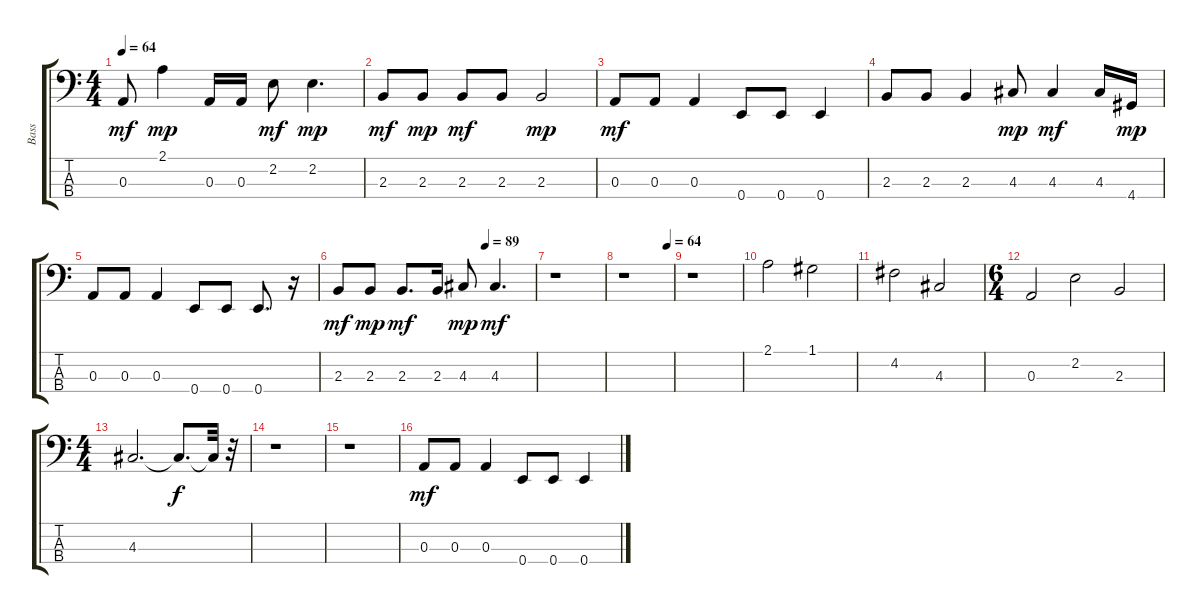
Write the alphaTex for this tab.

\track ("Bass" "Bass") {instrument electricbassfinger}
\staff {score tabs}
\tuning (G2 D2 A1 E1) {hide}
\ts (4 4)
\tempo 64
\clef f4
\ks c
0.3.8{dy mf} 2.1.4{dy mp} 0.3.16 0.3.16 2.2.8{dy mf} 2.2.4{d dy mp} |
2.3.8{dy mf} 2.3.8{dy mp} 2.3.8{dy mf} 2.3.8 2.3.2{dy mp} |
0.3.8{dy mf} 0.3.8 0.3.4 0.4.8 0.4.8 0.4.4 |
2.3.8 2.3.8 2.3.4 4.3.8{dy mp} 4.3.4{dy mf} 4.3.16 4.4.16{dy mp} |
0.3.8 0.3.8 0.3.4 0.4.8 0.4.8 0.4.8{d} r.16 |
\tempo (89 0.75)
2.3.8{dy mf} 2.3.8{dy mp} 2.3.8{d dy mf} 2.3.16 4.3.8{dy mp} 4.3.4{d dy mf} |
r.1 |
\tempo (64 0.8833333333333333)
r.1 |
r.1 |
2.1.2 1.1.2 |
4.2.2 4.3.2 |
\ts (6 4)
0.3.2 2.2.2 2.3.2 |
\ts (4 4)
4.3.2{d} 4.3{t}.8{d dy f} 4.3{t}.32 r.32 |
r.1 |
r.1 |
0.3.8{dy mf} 0.3.8 0.3.4 0.4.8 0.4.8 0.4.4
